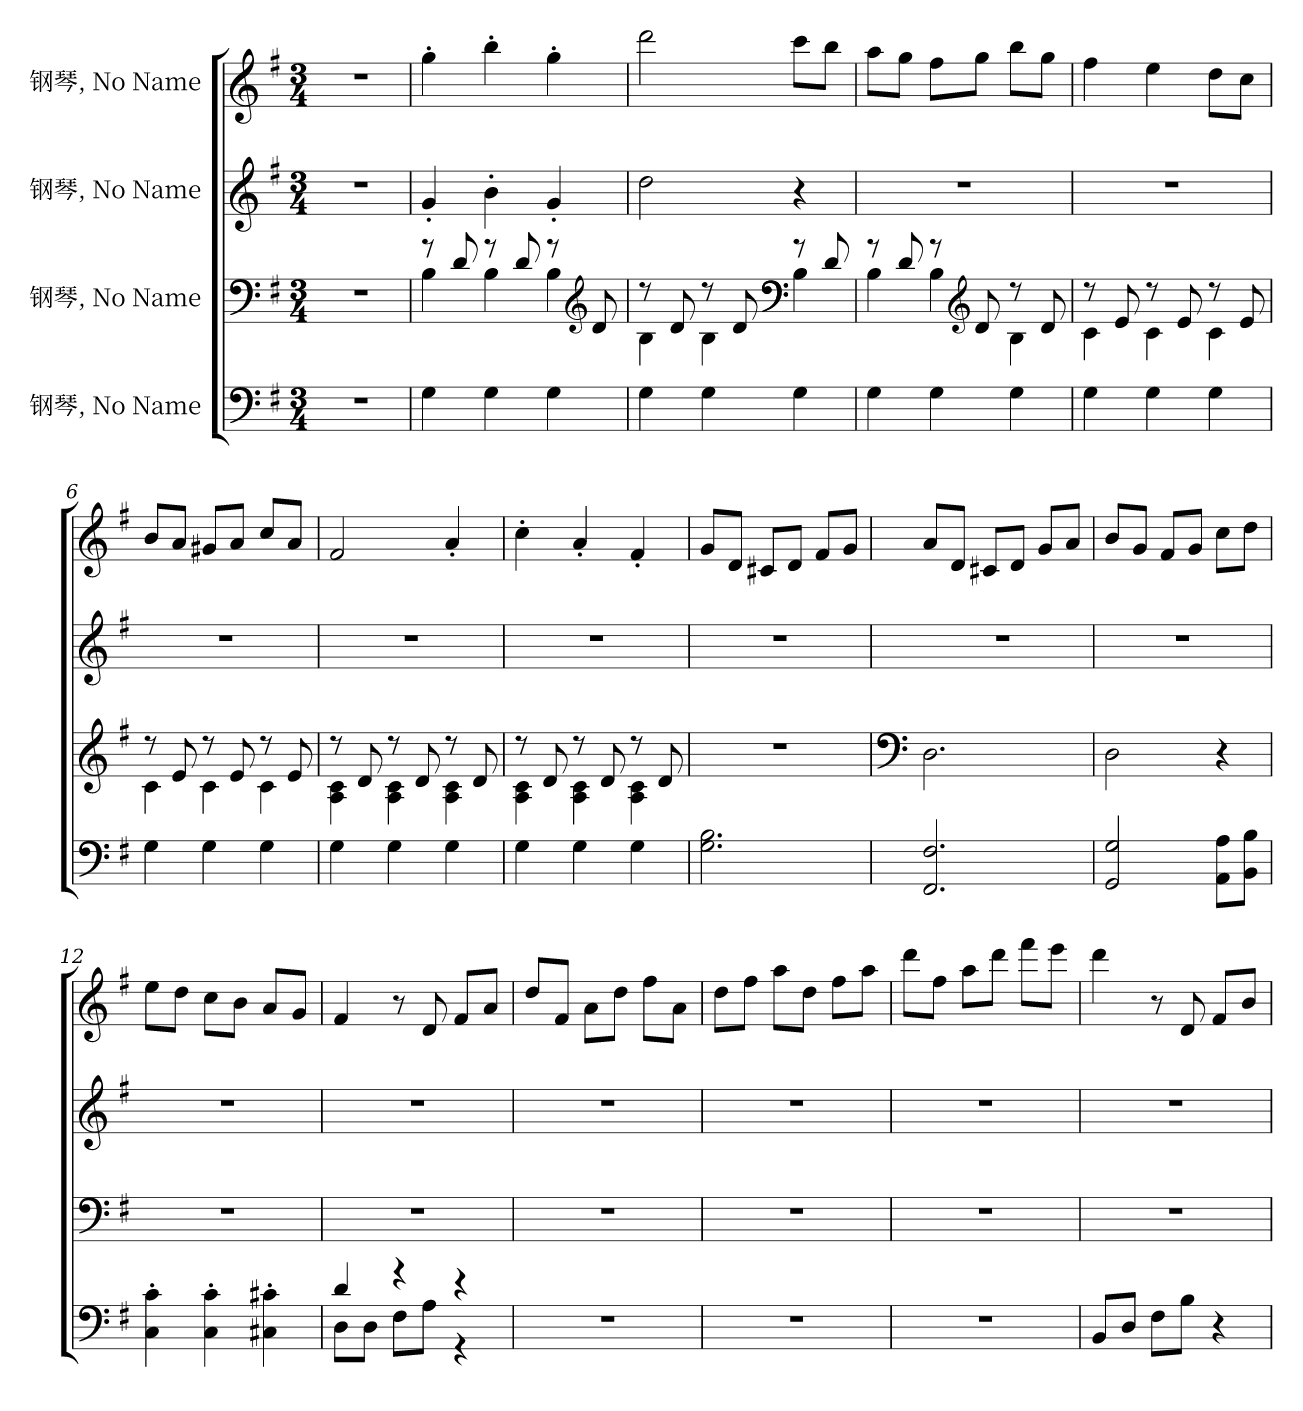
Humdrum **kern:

**kern	**kern	**kern	**kern
*part4	*part3	*part2	*part1
*staff4	*staff3	*staff2	*staff1
*I"钢琴, No Name	*I"钢琴, No Name	*I"钢琴, No Name	*I"钢琴, No Name
*clefF4	*clefF4	*clefG2	*clefG2
*k[f#]	*k[f#]	*k[f#]	*k[f#]
*M3/4	*M3/4	*M3/4	*M3/4
*MM100	*MM100	*MM100	*MM100
=1	=1	=1	=1
2.r	2.r	2.r	2.r
=2	=2	=2	=2
*	*	*	*MM208
*	*^	*	*
4G\	8r	4B\	4g'/	4gg'\
.	8d/	.	.	.
4G\	8r	4B\	4b'\	4bb'\
.	8d/	.	.	.
4G\	8r	4B\	4g'/	4gg'\
*	*clefG2	*	*	*
.	8d/	.	.	.
=3	=3	=3	=3	=3
*	*	*	*	*MM208
4G\	8r	4B\	2dd\	2ddd\
.	8d/	.	.	.
4G\	8r	4B\	.	.
.	8d/	.	.	.
*	*clefF4	*	*	*
4G\	8r	4B\	4r	8ccc\L
.	8d/	.	.	8bb\J
=4	=4	=4	=4	=4
4G\	8r	4B\	2.r	8aa\L
.	8d/	.	.	8gg\J
4G\	8r	4B\	.	8ff#\L
*	*clefG2	*	*	*
.	8d/	.	.	8gg\J
4G\	8r	4B\	.	8bb\L
.	8d/	.	.	8gg\J
!!LO:LB:g=z
=5	=5	=5	=5	=5
4G\	8r	4c\	2.r	4ff#\
.	8e/	.	.	.
4G\	8r	4c\	.	4ee\
.	8e/	.	.	.
4G\	8r	4c\	.	8dd\L
.	8e/	.	.	8cc\J
=6	=6	=6	=6	=6
4G\	8r	4c\	2.r	8b/L
.	8e/	.	.	8a/J
4G\	8r	4c\	.	8g#X/L
.	8e/	.	.	8a/J
4G\	8r	4c\	.	8cc/L
.	8e/	.	.	8a/J
=7	=7	=7	=7	=7
*	*	*	*	*MM208
4G\	8r	4A\ 4c\	2.r	2f#/
.	8d/	.	.	.
4G\	8r	4A\ 4c\	.	.
.	8d/	.	.	.
4G\	8r	4A\ 4c\	.	4a'/
.	8d/	.	.	.
=8	=8	=8	=8	=8
4G\	8r	4A\ 4c\	2.r	4cc'\
.	8d/	.	.	.
4G\	8r	4A\ 4c\	.	4a'/
.	8d/	.	.	.
4G\	8r	4A\ 4c\	.	4f#'/
.	8d/	.	.	.
*	*v	*v	*	*
=9	=9	=9	=9
*	*	*	*MM208
2.G\ 2.B\	2.r	2.r	8g/L
.	.	.	8d/J
.	.	.	8c#X/L
.	.	.	8d/J
.	.	.	8f#/L
.	.	.	8g/J
!!LO:LB:g=z
=10	=10	=10	=10
*	*clefF4	*	*
2.FF#/ 2.F#/	2.D\	2.r	8a/L
.	.	.	8d/J
.	.	.	8c#X/L
.	.	.	8d/J
.	.	.	8g/L
.	.	.	8a/J
=11	=11	=11	=11
2GG/ 2G/	2D\	2.r	8b/L
.	.	.	8g/J
.	.	.	8f#/L
.	.	.	8g/J
8AA\ 8A\L	4r	.	8cc\L
8BB\ 8B\J	.	.	8dd\J
=12	=12	=12	=12
4C\' 4c\'	2.r	2.r	8ee\L
.	.	.	8dd\J
4C\' 4c\'	.	.	8cc\L
.	.	.	8b\J
4C#X\' 4c#X\'	.	.	8a/L
.	.	.	8g/J
=13	=13	=13	=13
*^	*	*	*
4d/	8D\L	2.r	2.r	4f#/
.	8D\J	.	.	.
4r	8F#\L	.	.	8r
.	8A\J	.	.	8d/
4r	4r	.	.	8f#/L
.	.	.	.	8a/J
*v	*v	*	*	*
=14	=14	=14	=14
2.r	2.r	2.r	8dd/L
.	.	.	8f#/J
.	.	.	8a\L
.	.	.	8dd\J
.	.	.	8ff#\L
.	.	.	8a\J
=15	=15	=15	=15
2.r	2.r	2.r	8dd\L
.	.	.	8ff#\J
.	.	.	8aa\L
.	.	.	8dd\J
.	.	.	8ff#\L
.	.	.	8aa\J
!!LO:PB:g=z
=16	=16	=16	=16
2.r	2.r	2.r	8ddd\L
.	.	.	8ff#\J
.	.	.	8aa\L
.	.	.	8ddd\J
.	.	.	8fff#\L
.	.	.	8eee\J
=17	=17	=17	=17
8BB/L	2.r	2.r	4ddd\
8D/J	.	.	.
8F#\L	.	.	8r
8B\J	.	.	8d/
4r	.	.	8f#/L
.	.	.	8b/J
=	=	=	=
*-	*-	*-	*-
